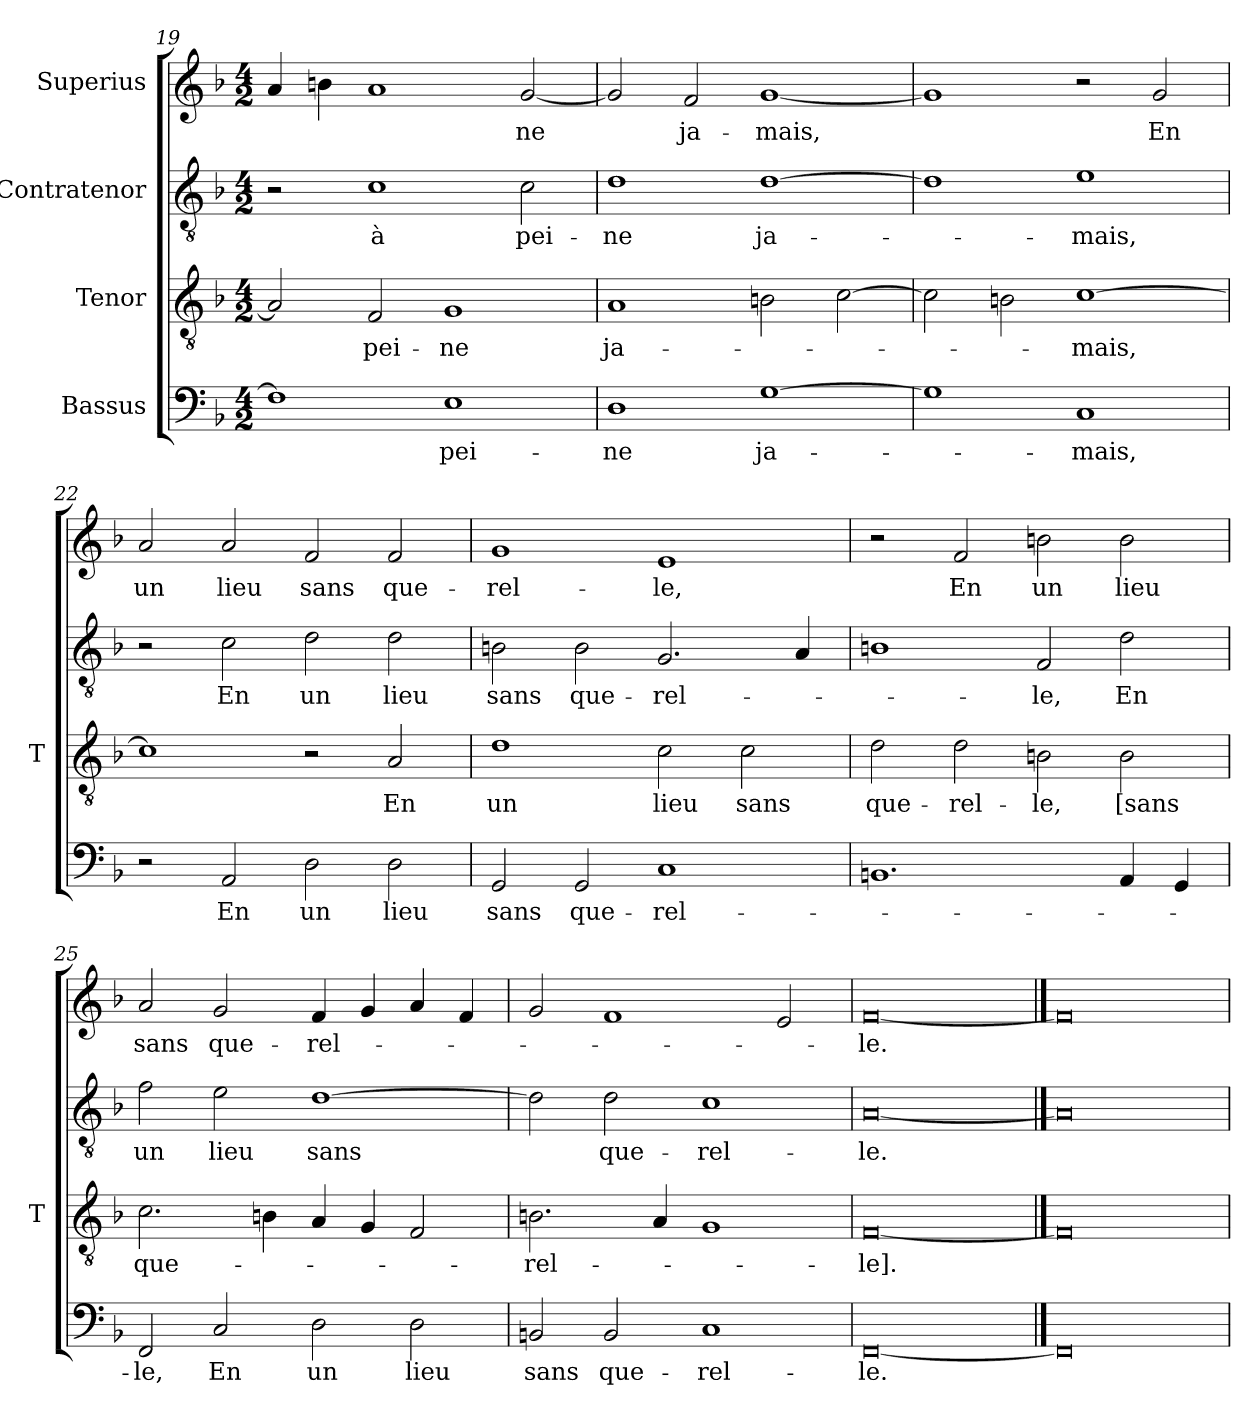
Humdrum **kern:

**kern	**text	**kern	**text	**kern	**text	**kern	**text
*part4	*part4	*part3	*part3	*part2	*part2	*part1	*part1
*staff4	*staff4	*staff3	*staff3	*staff2	*staff2	*staff1	*staff1
*I"Bassus	*	*I"Tenor	*	*I"Contratenor	*	*I"Superius	*
*	*	*I'T	*	*	*	*	*
*clefF4	*	*clefGv2	*	*clefGv2	*	*clefG2	*
*k[b-]	*	*k[b-]	*	*k[b-]	*	*k[b-]	*
*M4/2	*	*M4/2	*	*M4/2	*	*M4/2	*
=19	=19	=19	=19	=19	=19	=19	=19
1F]	.	2A]	.	2r	.	4a	.
.	.	.	.	.	.	4bn	.
.	.	2F	pei-	1c	-à	1a	.
1E	pei-	1G	-ne	.	.	.	.
.	.	.	.	2c	pei-	[2g	-ne
=20	=20	=20	=20	=20	=20	=20	=20
1D	-ne	1A	ja-	1d	-ne	2g]	.
.	.	.	.	.	.	2f	ja-
[1G	ja-	2B	.	[1d	ja-	[1g	-mais,
.	.	[2c	.	.	.	.	.
=21	=21	=21	=21	=21	=21	=21	=21
1G]	.	2c]	.	1d]	.	1g]	.
.	.	2Bn	.	.	.	.	.
1C	-mais,	[1c	-mais,	1e	-mais,	2r	.
.	.	.	.	.	.	2g	-En
=22	=22	=22	=22	=22	=22	=22	=22
2r	.	1c]	.	2r	.	2a	-un
2AA	-En	.	.	2c	-En	2a	-lieu
2D	-un	2r	.	2d	-un	2f	-sans
2D	-lieu	2A	-En	2d	-lieu	2f	que-
=23	=23	=23	=23	=23	=23	=23	=23
2GG	-sans	1d	-un	2Bn	-sans	1g	rel-
2GG	que-	.	.	2B	que-	.	.
1C	rel-	2c	-lieu	2.G	rel-	1e	-le,
.	.	2c	-sans	.	.	.	.
.	.	.	.	4A	.	.	.
=24	=24	=24	=24	=24	=24	=24	=24
1.BBn	.	2d	que-	1Bn	.	2r	.
.	.	2d	rel-	.	.	2f	-En
.	.	2B	-le,	2F	-le,	2bn	-un
4AA	.	2B	-[sans	2d	-En	2b	-lieu
4GG	.	.	.	.	.	.	.
=25	=25	=25	=25	=25	=25	=25	=25
2FF	-le,	2.c	que-	2f	-un	2a	-sans
2C	-En	.	.	2e	-lieu	2g	que-
.	.	4B	.	.	.	.	.
2D	-un	4A	.	[1d	-sans	4f	rel-
.	.	4G	.	.	.	4g	.
2D	-lieu	2F	.	.	.	4a	.
.	.	.	.	.	.	4f	.
=26	=26	=26	=26	=26	=26	=26	=26
2BBn	-sans	2.B	rel-	2d]	.	2g	.
2BB	que-	.	.	2d	que-	1f	.
.	.	4A	.	.	.	.	.
1C	rel-	1G	.	1c	rel-	.	.
.	.	.	.	.	.	2e	.
=27	=27	=27	=27	=27	=27	=27	=27
[0FF	-le.	[0F	-le].	[0A	-le.	[0f	-le.
==28	==28	==28	==28	==28	==28	==28	==28
0FF]	.	0F]	.	0A]	.	0f]	.
=	=	=	=	=	=	=	=
*-	*-	*-	*-	*-	*-	*-	*-
